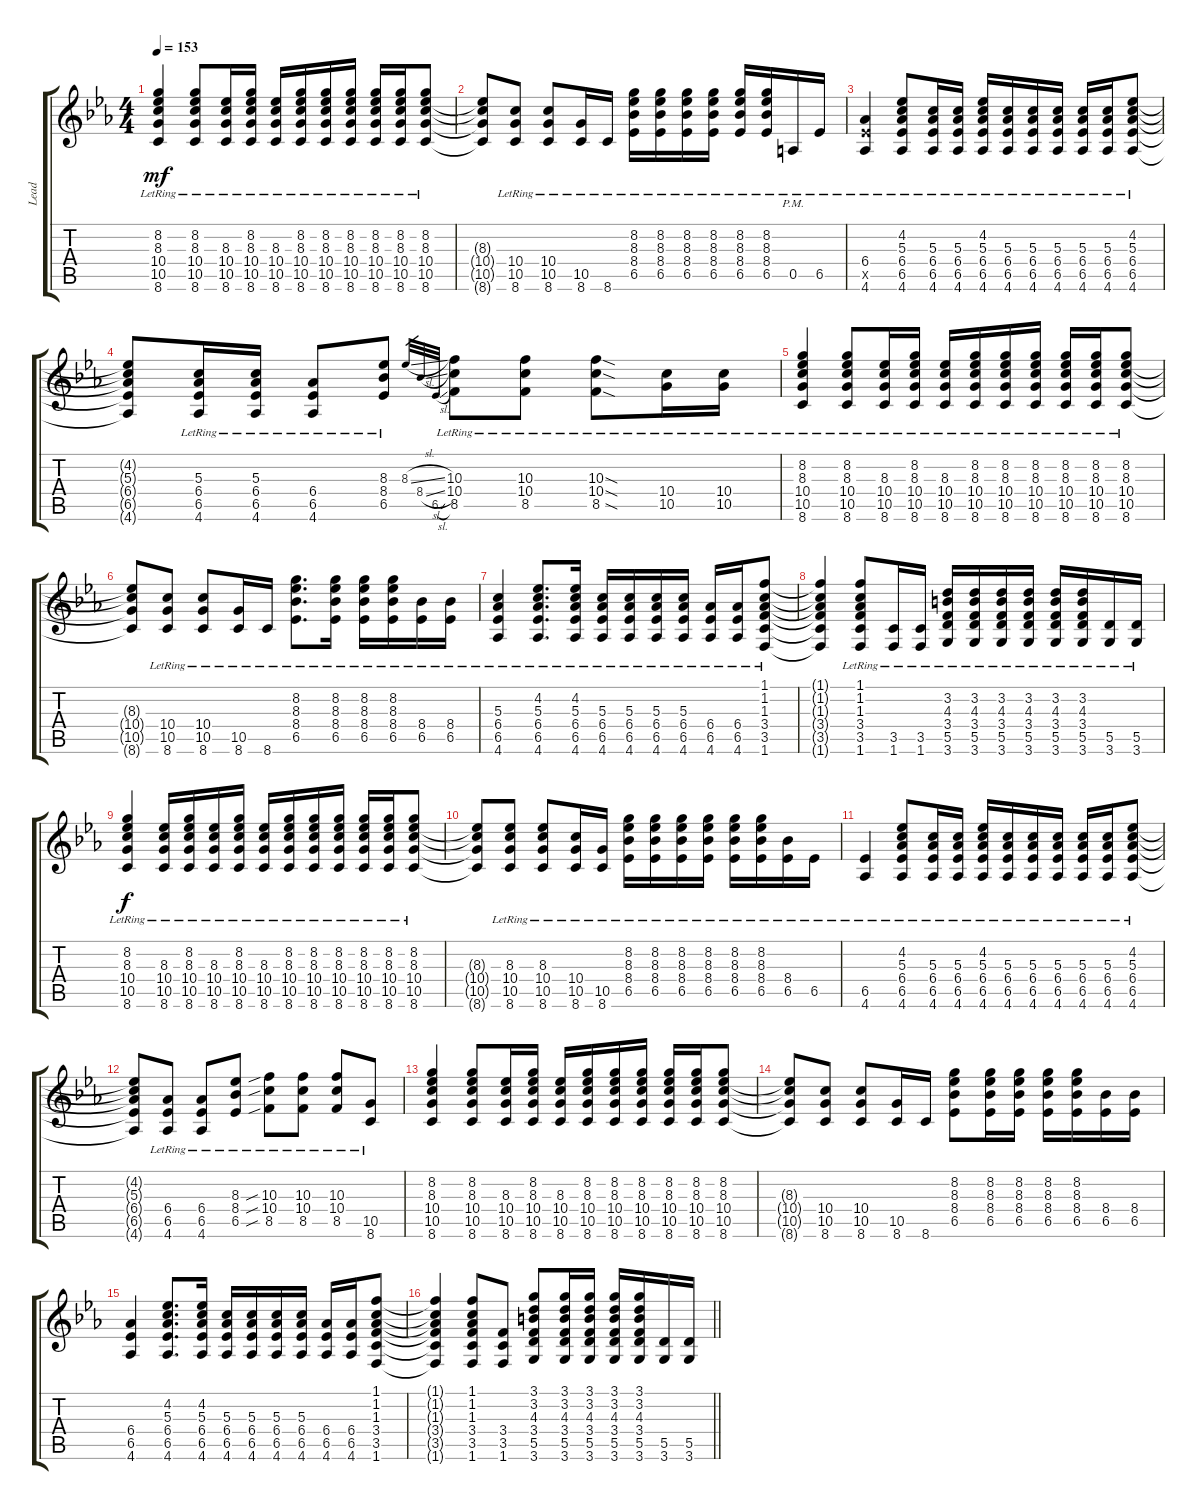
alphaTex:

\track ("Lead" "Lead") {instrument electricguitarclean}
\staff {score tabs}
\tuning (E4 B3 G3 D3 A2 E2) {hide}
\ts (4 4)
\tempo 153
\clef g2
\ks eb
(8.2{lr} 8.3{lr} 10.4{lr} 10.5{lr} 8.6{lr}).4{dy mf instrument electricguitarclean} (8.2{lr} 8.3{lr} 10.4{lr} 10.5{lr} 8.6{lr}).8 (8.3{lr} 10.4{lr} 10.5{lr} 8.6{lr}).16 (8.2{lr} 8.3{lr} 10.4{lr} 10.5{lr} 8.6{lr}).16 (8.3{lr} 10.4{lr} 10.5{lr} 8.6{lr}).16 (8.2{lr} 8.3{lr} 10.4{lr} 10.5{lr} 8.6{lr}).16 (8.2{lr} 8.3{lr} 10.4{lr} 10.5{lr} 8.6{lr}).16 (8.2{lr} 8.3{lr} 10.4{lr} 10.5{lr} 8.6{lr}).16 (8.2{lr} 8.3{lr} 10.4{lr} 10.5{lr} 8.6{lr}).16 (8.2{lr} 8.3{lr} 10.4{lr} 10.5{lr} 8.6{lr}).16 (8.2{lr} 8.3{lr} 10.4{lr} 10.5{lr} 8.6{lr}).8 |
(8.3{t} 10.4{t} 10.5{t} 8.6{t}).8 (10.4{lr} 10.5{lr} 8.6{lr}).8 (10.4{lr} 10.5{lr} 8.6{lr}).8 (10.5{lr} 8.6{lr}).16 8.6{lr}.16 (8.2{lr} 8.3{lr} 8.4{lr} 6.5{lr}).16 (8.2{lr} 8.3{lr} 8.4{lr} 6.5{lr}).16 (8.2{lr} 8.3{lr} 8.4{lr} 6.5{lr}).16 (8.2{lr} 8.3{lr} 8.4{lr} 6.5{lr}).16 (8.2{lr} 8.3{lr} 8.4{lr} 6.5{lr}).16 (8.2{lr} 8.3{lr} 8.4{lr} 6.5{lr}).16 0.5{pm lr}.16 6.5{lr}.16 |
(6.4{lr} 6.5{x} 4.6{lr}).4 (4.2{lr} 5.3{lr} 6.4{lr} 6.5{lr} 4.6{lr}).8 (5.3{lr} 6.4{lr} 6.5{lr} 4.6{lr}).16 (5.3{lr} 6.4{lr} 6.5{lr} 4.6{lr}).16 (4.2{lr} 5.3{lr} 6.4{lr} 6.5{lr} 4.6{lr}).16 (5.3{lr} 6.4{lr} 6.5{lr} 4.6{lr}).16 (5.3{lr} 6.4{lr} 6.5{lr} 4.6{lr}).16 (5.3{lr} 6.4{lr} 6.5{lr} 4.6{lr}).16 (5.3{lr} 6.4{lr} 6.5{lr} 4.6{lr}).16 (5.3{lr} 6.4{lr} 6.5{lr} 4.6{lr}).16 (4.2{lr} 5.3{lr} 6.4{lr} 6.5{lr} 4.6{lr}).8 |
(4.2{t} 5.3{t} 6.4{t} 6.5{t} 4.6{t}).8 (5.3{lr} 6.4{lr} 6.5{lr} 4.6{lr}).16 (5.3{lr} 6.4{lr} 6.5{lr} 4.6{lr}).16 (6.4{lr} 6.5{lr} 4.6{lr}).8 (8.3{lr} 8.4{lr} 6.5{lr}).8 8.3{sl}.32{gr} 8.4{sl}.32{gr} 6.5{sl}.32{gr} (10.3{lr} 10.4{lr} 8.5{lr}).8 (10.3{lr} 10.4{lr} 8.5{lr}).8 (10.3{sod lr} 10.4{sod lr} 8.5{sod lr}).8 (10.4{lr} 10.5{lr}).16 (10.4{lr} 10.5{lr}).16 |
(8.2{lr} 8.3{lr} 10.4{lr} 10.5{lr} 8.6{lr}).4 (8.2{lr} 8.3{lr} 10.4{lr} 10.5{lr} 8.6{lr}).8 (8.3{lr} 10.4{lr} 10.5{lr} 8.6{lr}).16 (8.2{lr} 8.3{lr} 10.4{lr} 10.5{lr} 8.6{lr}).16 (8.3{lr} 10.4{lr} 10.5{lr} 8.6{lr}).16 (8.2{lr} 8.3{lr} 10.4{lr} 10.5{lr} 8.6{lr}).16 (8.2{lr} 8.3{lr} 10.4{lr} 10.5{lr} 8.6{lr}).16 (8.2{lr} 8.3{lr} 10.4{lr} 10.5{lr} 8.6{lr}).16 (8.2{lr} 8.3{lr} 10.4{lr} 10.5{lr} 8.6{lr}).16 (8.2{lr} 8.3{lr} 10.4{lr} 10.5{lr} 8.6{lr}).16 (8.2{lr} 8.3{lr} 10.4{lr} 10.5{lr} 8.6{lr}).8 |
(8.3{t} 10.4{t} 10.5{t} 8.6{t}).8 (10.4{lr} 10.5{lr} 8.6{lr}).8 (10.4{lr} 10.5{lr} 8.6{lr}).8 (10.5{lr} 8.6{lr}).16 8.6{lr}.16 (8.2{lr} 8.3{lr} 8.4{lr} 6.5{lr}).8{d} (8.2{lr} 8.3{lr} 8.4{lr} 6.5{lr}).16 (8.2{lr} 8.3{lr} 8.4{lr} 6.5{lr}).16 (8.2{lr} 8.3{lr} 8.4{lr} 6.5{lr}).16 (8.4{lr} 6.5{lr}).16 (8.4{lr} 6.5{lr}).16 |
(5.3{lr} 6.4{lr} 6.5{lr} 4.6{lr}).4 (4.2{lr} 5.3{lr} 6.4{lr} 6.5{lr} 4.6{lr}).8{d} (4.2{lr} 5.3{lr} 6.4{lr} 6.5{lr} 4.6{lr}).16 (5.3{lr} 6.4{lr} 6.5{lr} 4.6{lr}).16 (5.3{lr} 6.4{lr} 6.5{lr} 4.6{lr}).16 (5.3{lr} 6.4{lr} 6.5{lr} 4.6{lr}).16 (5.3{lr} 6.4{lr} 6.5{lr} 4.6{lr}).16 (6.4{lr} 6.5{lr} 4.6{lr}).16 (6.4{lr} 6.5{lr} 4.6{lr}).16 (1.1{lr} 1.2{lr} 1.3{lr} 3.4{lr} 3.5{lr} 1.6{lr}).8 |
(1.1{t} 1.2{t} 1.3{t} 3.4{t} 3.5{t} 1.6{t}).4 (1.1{lr} 1.2{lr} 1.3{lr} 3.4{lr} 3.5{lr} 1.6{lr}).8 (3.5{lr} 1.6{lr}).16 (3.5{lr} 1.6{lr}).16 (3.2{lr} 4.3{lr} 3.4{lr} 5.5{lr} 3.6{lr}).16 (3.2{lr} 4.3{lr} 3.4{lr} 5.5{lr} 3.6{lr}).16 (3.2{lr} 4.3{lr} 3.4{lr} 5.5{lr} 3.6{lr}).16 (3.2{lr} 4.3{lr} 3.4{lr} 5.5{lr} 3.6{lr}).16 (3.2{lr} 4.3{lr} 3.4{lr} 5.5{lr} 3.6{lr}).16 (3.2{lr} 4.3{lr} 3.4{lr} 5.5{lr} 3.6{lr}).16 (5.5{lr} 3.6{lr}).16 (5.5{lr} 3.6{lr}).16 |
(8.2{lr} 8.3{lr} 10.4{lr} 10.5{lr} 8.6{lr}).4{dy f} (8.3{lr} 10.4{lr} 10.5{lr} 8.6{lr}).16 (8.2{lr} 8.3{lr} 10.4{lr} 10.5{lr} 8.6{lr}).16 (8.3{lr} 10.4{lr} 10.5{lr} 8.6{lr}).16 (8.2{lr} 8.3{lr} 10.4{lr} 10.5{lr} 8.6{lr}).16 (8.3{lr} 10.4{lr} 10.5{lr} 8.6{lr}).16 (8.2{lr} 8.3{lr} 10.4{lr} 10.5{lr} 8.6{lr}).16 (8.2{lr} 8.3{lr} 10.4{lr} 10.5{lr} 8.6{lr}).16 (8.2{lr} 8.3{lr} 10.4{lr} 10.5{lr} 8.6{lr}).16 (8.2{lr} 8.3{lr} 10.4{lr} 10.5{lr} 8.6{lr}).16 (8.2{lr} 8.3{lr} 10.4{lr} 10.5{lr} 8.6{lr}).16 (8.2{lr} 8.3{lr} 10.4{lr} 10.5{lr} 8.6{lr}).8 |
(8.3{t} 10.4{t} 10.5{t} 8.6{t}).8 (8.3{lr} 10.4{lr} 10.5{lr} 8.6{lr}).8 (8.3{lr} 10.4{lr} 10.5{lr} 8.6{lr}).8 (10.4{lr} 10.5{lr} 8.6{lr}).16 (10.5{lr} 8.6{lr}).16 (8.2{lr} 8.3{lr} 8.4{lr} 6.5{lr}).16 (8.2{lr} 8.3{lr} 8.4{lr} 6.5{lr}).16 (8.2{lr} 8.3{lr} 8.4{lr} 6.5{lr}).16 (8.2{lr} 8.3{lr} 8.4{lr} 6.5{lr}).16 (8.2{lr} 8.3{lr} 8.4{lr} 6.5{lr}).16 (8.2{lr} 8.3{lr} 8.4{lr} 6.5{lr}).16 (8.4{lr} 6.5{lr}).16 6.5{lr}.16 |
(6.5{lr} 4.6{lr}).4 (4.2{lr} 5.3{lr} 6.4{lr} 6.5{lr} 4.6{lr}).8 (5.3{lr} 6.4{lr} 6.5{lr} 4.6{lr}).16 (5.3{lr} 6.4{lr} 6.5{lr} 4.6{lr}).16 (4.2{lr} 5.3{lr} 6.4{lr} 6.5{lr} 4.6{lr}).16 (5.3{lr} 6.4{lr} 6.5{lr} 4.6{lr}).16 (5.3{lr} 6.4{lr} 6.5{lr} 4.6{lr}).16 (5.3{lr} 6.4{lr} 6.5{lr} 4.6{lr}).16 (5.3{lr} 6.4{lr} 6.5{lr} 4.6{lr}).16 (5.3{lr} 6.4{lr} 6.5{lr} 4.6{lr}).16 (4.2{lr} 5.3{lr} 6.4{lr} 6.5{lr} 4.6{lr}).8 |
(4.2{t} 5.3{t} 6.4{t} 6.5{t} 4.6{t}).8 (6.4{lr} 6.5{lr} 4.6{lr}).8 (6.4{lr} 6.5{lr} 4.6{lr}).8 (8.3{lr} 8.4{lr} 6.5{lr}).8 (10.3{sib lr} 10.4{sib lr} 8.5{sib lr}).8 (10.3{lr} 10.4{lr} 8.5{lr}).8 (10.3{lr} 10.4{lr} 8.5{lr}).8 (10.5{lr} 8.6{lr}).8 |
(8.2 8.3 10.4 10.5 8.6).4 (8.2 8.3 10.4 10.5 8.6).8 (8.3 10.4 10.5 8.6).16 (8.2 8.3 10.4 10.5 8.6).16 (8.3 10.4 10.5 8.6).16 (8.2 8.3 10.4 10.5 8.6).16 (8.2 8.3 10.4 10.5 8.6).16 (8.2 8.3 10.4 10.5 8.6).16 (8.2 8.3 10.4 10.5 8.6).16 (8.2 8.3 10.4 10.5 8.6).16 (8.2 8.3 10.4 10.5 8.6).8 |
(8.3{t} 10.4{t} 10.5{t} 8.6{t}).8 (10.4 10.5 8.6).8 (10.4 10.5 8.6).8 (10.5 8.6).16 8.6.16 (8.2 8.3 8.4 6.5).8 (8.2 8.3 8.4 6.5).16 (8.2 8.3 8.4 6.5).16 (8.2 8.3 8.4 6.5).16 (8.2 8.3 8.4 6.5).16 (8.4 6.5).16 (8.4 6.5).16 |
(6.4 6.5 4.6).4 (4.2 5.3 6.4 6.5 4.6).8{d} (4.2 5.3 6.4 6.5 4.6).16 (5.3 6.4 6.5 4.6).16 (5.3 6.4 6.5 4.6).16 (5.3 6.4 6.5 4.6).16 (5.3 6.4 6.5 4.6).16 (6.4 6.5 4.6).16 (6.4 6.5 4.6).16 (1.1 1.2 1.3 3.4 3.5 1.6).8 |
\barLineRight lightlight
(1.1{t} 1.2{t} 1.3{t} 3.4{t} 3.5{t} 1.6{t}).4 (1.1 1.2 1.3 3.4 3.5 1.6).8 (3.4 3.5 1.6).8 (3.1 3.2 4.3 3.4 5.5 3.6).8 (3.1 3.2 4.3 3.4 5.5 3.6).16 (3.1 3.2 4.3 3.4 5.5 3.6).16 (3.1 3.2 4.3 3.4 5.5 3.6).16 (3.1 3.2 4.3 3.4 5.5 3.6).16 (5.5 3.6).16 (5.5 3.6).16
